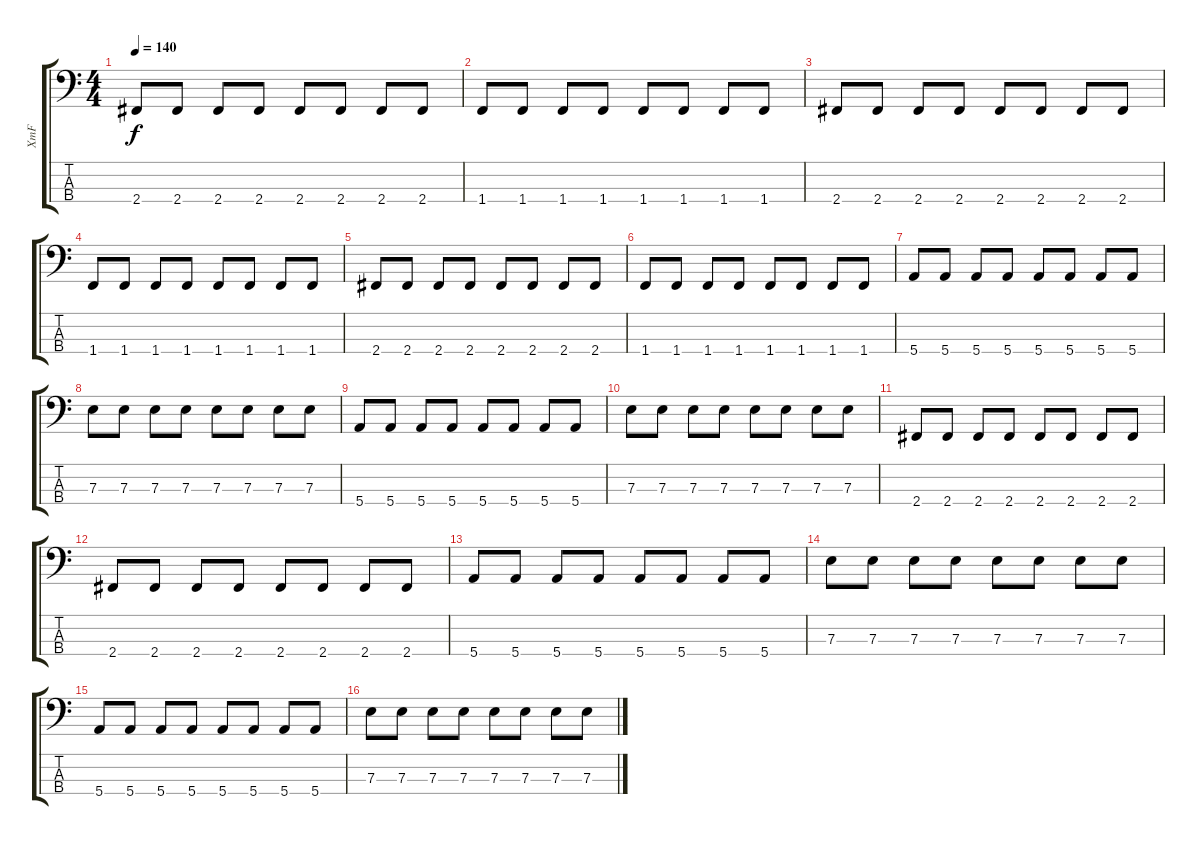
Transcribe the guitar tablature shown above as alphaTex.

\track ("XmF" "XmF") {instrument electricbassfinger}
\staff {score tabs}
\tuning (G2 D2 A1 E1) {hide}
\ts (4 4)
\tempo 140
\clef f4
\ks c
2.4.8{dy f} 2.4.8 2.4.8 2.4.8 2.4.8 2.4.8 2.4.8 2.4.8 |
1.4.8 1.4.8 1.4.8 1.4.8 1.4.8 1.4.8 1.4.8 1.4.8 |
2.4.8 2.4.8 2.4.8 2.4.8 2.4.8 2.4.8 2.4.8 2.4.8 |
1.4.8 1.4.8 1.4.8 1.4.8 1.4.8 1.4.8 1.4.8 1.4.8 |
2.4.8 2.4.8 2.4.8 2.4.8 2.4.8 2.4.8 2.4.8 2.4.8 |
1.4.8 1.4.8 1.4.8 1.4.8 1.4.8 1.4.8 1.4.8 1.4.8 |
5.4.8 5.4.8 5.4.8 5.4.8 5.4.8 5.4.8 5.4.8 5.4.8 |
7.3.8 7.3.8 7.3.8 7.3.8 7.3.8 7.3.8 7.3.8 7.3.8 |
5.4.8 5.4.8 5.4.8 5.4.8 5.4.8 5.4.8 5.4.8 5.4.8 |
7.3.8 7.3.8 7.3.8 7.3.8 7.3.8 7.3.8 7.3.8 7.3.8 |
2.4.8 2.4.8 2.4.8 2.4.8 2.4.8 2.4.8 2.4.8 2.4.8 |
2.4.8 2.4.8 2.4.8 2.4.8 2.4.8 2.4.8 2.4.8 2.4.8 |
5.4.8 5.4.8 5.4.8 5.4.8 5.4.8 5.4.8 5.4.8 5.4.8 |
7.3.8 7.3.8 7.3.8 7.3.8 7.3.8 7.3.8 7.3.8 7.3.8 |
5.4.8 5.4.8 5.4.8 5.4.8 5.4.8 5.4.8 5.4.8 5.4.8 |
7.3.8 7.3.8 7.3.8 7.3.8 7.3.8 7.3.8 7.3.8 7.3.8
